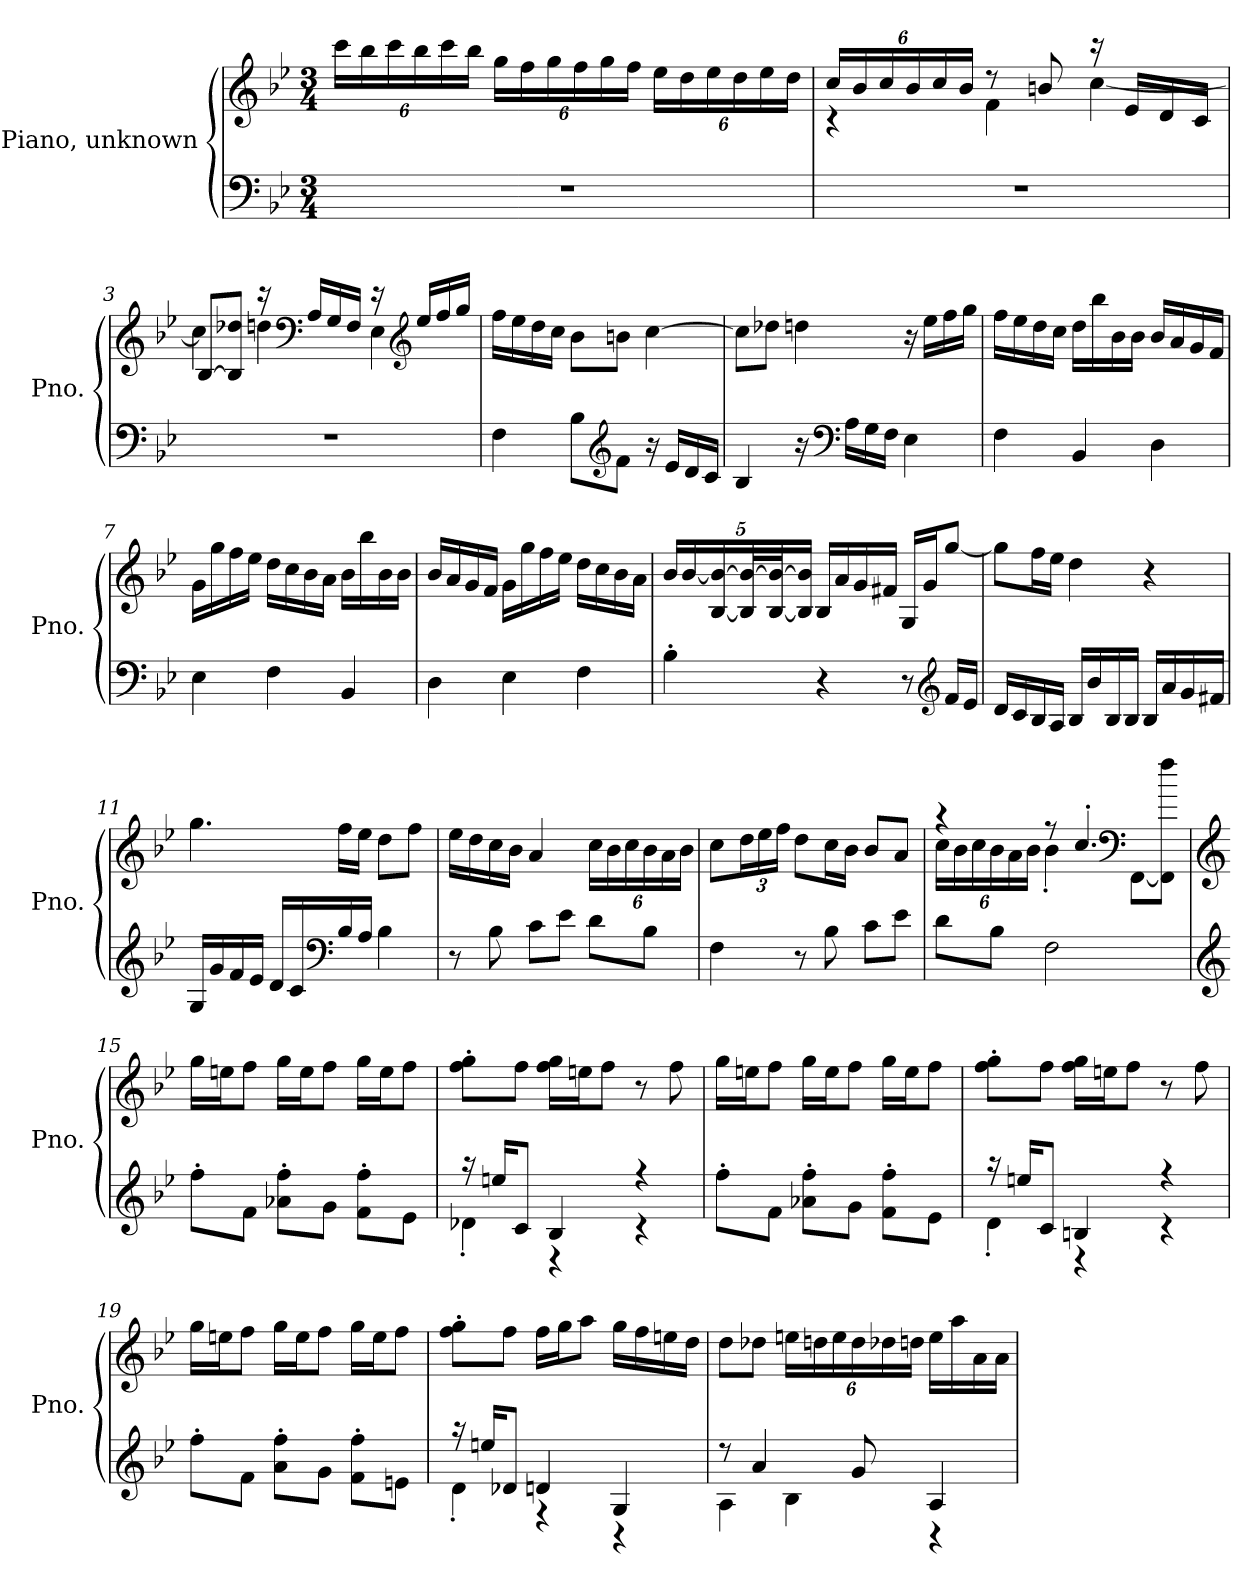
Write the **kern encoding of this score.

**kern	**kern
*part1	*part1
*staff2	*staff1
*I"Piano, unknown	*
*I'Pno.	*
*clefF4	*clefG2
*k[b-e-]	*k[b-e-]
*M3/4	*M3/4
*MM110	*MM110
*	*Xbrackettup
=1	=1
2.r	24ccc\LL
.	24bb-\
.	24ccc\
.	24bb-\
.	24ccc\
.	24bb-\JJ
.	24gg\LL
.	24ff\
.	24gg\
.	24ff\
.	24gg\
.	24ff\JJ
.	24ee-\LL
.	24dd\
.	24ee-\
.	24dd\
.	24ee-\
.	24dd\JJ
=2	=2
*	*^
2.r	24cc/LL	4r
.	24b-/	.
.	24cc/	.
.	24b-/	.
.	24cc/	.
.	24b-/JJ	.
.	8r	4f\
.	8bn/	.
.	16r	[4cc\
.	16e-/LL	.
.	16d/	.
.	16c/JJ	.
!!LO:LB:g=z	!!
=3	=3	=3
2.r	[8B-/L	4cc\]
.	8B-/] 8dd-X/J	.
.	16r	4ddn\
*	*clefF4	*
.	16A/LL	.
.	16G/	.
.	16F/JJ	.
.	16r	4E-\
*	*clefG2	*
.	16ee-/LL	.
.	16ff/	.
.	16gg/JJ	.
*	*v	*v
=4	=4
4F\	16ff\LL
.	16ee-\
.	16dd\
.	16cc\JJ
8B-\L	8b-\L
*clefG2	*
8f\J	8bn\J
16r	[4cc\
16e-/LL	.
16d/	.
16c/JJ	.
=5	=5
4B-/	8cc\L]
.	8dd-X\J
16r	4ddn\
*clefF4	*
16A\LL	.
16G\	.
16F\JJ	.
4E-\	16r
.	16ee-\LL
.	16ff\
.	16gg\JJ
!!LO:LB:g=z
=6	=6
4F\	16ff\LL
.	16ee-\
.	16dd\
.	16cc\JJ
4BB-/	16dd\LL
.	16bb-\
.	16b-\
.	16b-\JJ
4D\	16b-/LL
.	16a/
.	16g/
.	16f/JJ
=7	=7
4E-\	16g\LL
.	16gg\
.	16ff\
.	16ee-\JJ
4F\	16dd\LL
.	16cc\
.	16b-\
.	16a\JJ
4BB-/	16b-\LL
.	16bb-\
.	16b-\
.	16b-\JJ
=8	=8
4D\	16b-/LL
.	16a/
.	16g/
.	16f/JJ
4E-\	16g\LL
.	16gg\
.	16ff\
.	16ee-\JJ
4F\	16dd\LL
.	16cc\
.	16b-\
.	16a\JJ
!!LO:LB:g=z
=9	=9
4B-'\	20b-/LL
.	[20b-/
.	[20B-/ 20b-/_
.	40B-/] 40b-/_L
.	[40B-/ 40b-/_J
.	20B-/] 20b-/]JJ
4r	16B-/LL
.	16a/
.	16g/
.	16f#X/JJ
8r	16G/LL
.	16g/J
*clefG2	*
16f/LL	[8gg/J
16e-/JJ	.
=10	=10
16d/LL	8gg\L]
16c/	.
16B-/	16ff\L
16A/JJ	16ee-\JJ
16B-/LL	4dd\
16b-/	.
16B-/	.
16B-/JJ	.
16B-/LL	4r
16a/	.
16g/	.
16f#X/JJ	.
=11	=11
16G/LL	4.gg\
16g/	.
16f/	.
16e-/JJ	.
16d/LL	.
16c/	.
*clefF4	*
16B-/	16ff\LL
16A/JJ	16ee-\JJ
4B-\	8dd\L
.	8ff\J
!!LO:LB:g=z
=12	=12
8r	16ee-\LL
.	16dd\
8B-\	16cc\
.	16b-\JJ
8c\L	4a/
8e-\J	.
8d\L	24cc\LL
.	24b-\
.	24cc\
8B-\J	24b-\
.	24a\
.	24b-\JJ
=13	=13
4F\	8cc\L
.	24dd\L
.	24ee-\
.	24ff\JJ
8r	8dd\L
8B-\	16cc\L
.	16b-\JJ
8c\L	8b-/L
8e-\J	8a/J
=14	=14
*	*^
8d\L	4r	24cc\LL
.	.	24b-\
.	.	24cc\
8B-\J	.	24b-\
.	.	24a\
.	.	24b-\JJ
2F\	8r	4b-'\
.	4.cc'/	.
*	*clefF4	*
.	.	[8FF\L
.	.	8FF\] 8ff\J
*	*v	*v
!!LO:LB:g=z
=15	=15
*clefG2	*clefG2
8ff'\L	16gg\LL
.	16een\J
8f\J	8ff\J
8a-X\' 8ff\'L	16gg\LL
.	16ee\J
8g\J	8ff\J
8f\' 8ff\'L	16gg\LL
.	16ee\J
8e-\J	8ff\J
=16	=16
*^	*
16r	4d-X'\	8ff\' 8gg\'L
16een/KL	.	.
8c/J	.	8ff\J
4B-/	4r	16ff\ 16gg\LL
.	.	16een\J
.	.	8ff\J
4r	4r	8r
.	.	8ff\
*v	*v	*
=17	=17
8ff'\L	16gg\LL
.	16een\J
8f\J	8ff\J
8a-X\' 8ff\'L	16gg\LL
.	16ee\J
8g\J	8ff\J
8f\' 8ff\'L	16gg\LL
.	16ee\J
8e-\J	8ff\J
=18	=18
*^	*
16r	4d'\	8ff\' 8gg\'L
16een/KL	.	.
8c/J	.	8ff\J
4Bn/	4r	16ff\ 16gg\LL
.	.	16een\J
.	.	8ff\J
4r	4r	8r
.	.	8ff\
*v	*v	*
!!LO:PB:g=z
=19	=19
8ff'\L	16gg\LL
.	16een\J
8f\J	8ff\J
8a\' 8ff\'L	16gg\LL
.	16ee\J
8g\J	8ff\J
8f\' 8ff\'L	16gg\LL
.	16ee\J
8en\J	8ff\J
=20	=20
*^	*
16r	4d'\	8ff\' 8gg\'L
16een/KL	.	.
8d-X/J	.	8ff\J
4dn/	4r	16ff\LL
.	.	16gg\J
.	.	8aa\J
4G/	4r	16gg\LL
.	.	16ff\
.	.	16een\
.	.	16dd\JJ
=21	=21	=21
8r	4A\	8dd\L
4a/	.	8dd-X\J
.	4B-\	24een\LL
.	.	24ddn\
.	.	24ee\
8g/	.	24dd\
.	.	24dd-X\
.	.	24ddn\JJ
4A/	4r	16ee\LL
.	.	16aa\
.	.	16a\
.	.	16a\JJ
*v	*v	*
=	=
*-	*-
